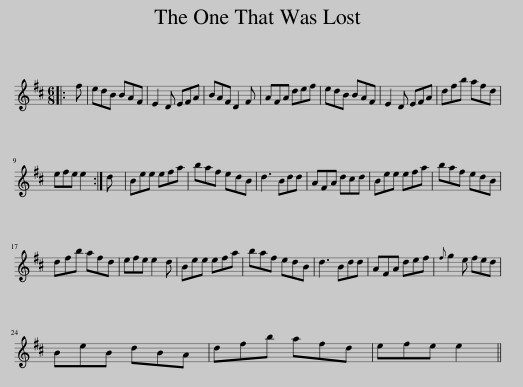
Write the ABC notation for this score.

X:1
L:1/8
M:6/8
I:linebreak $
K:D
V:1 treble
V:1
|: f | edB BAF | E2 D EFA | BAF D2 F | AFA def | %5
 edB BAF | E2 D EFA | dfb afd |$ efe e2 :| d | %10
 Bee efa | baf edB | d3 Bdd | AFA dcd | Bee efa | %15
 baf edB |$ dfb afd | efe e2 d | Bee efa | baf edB | %20
 d3 Bdd | AFA def |{f} g2 e fed |$ BeB dBA | dfb afd | %25
 efe e2 || %26
